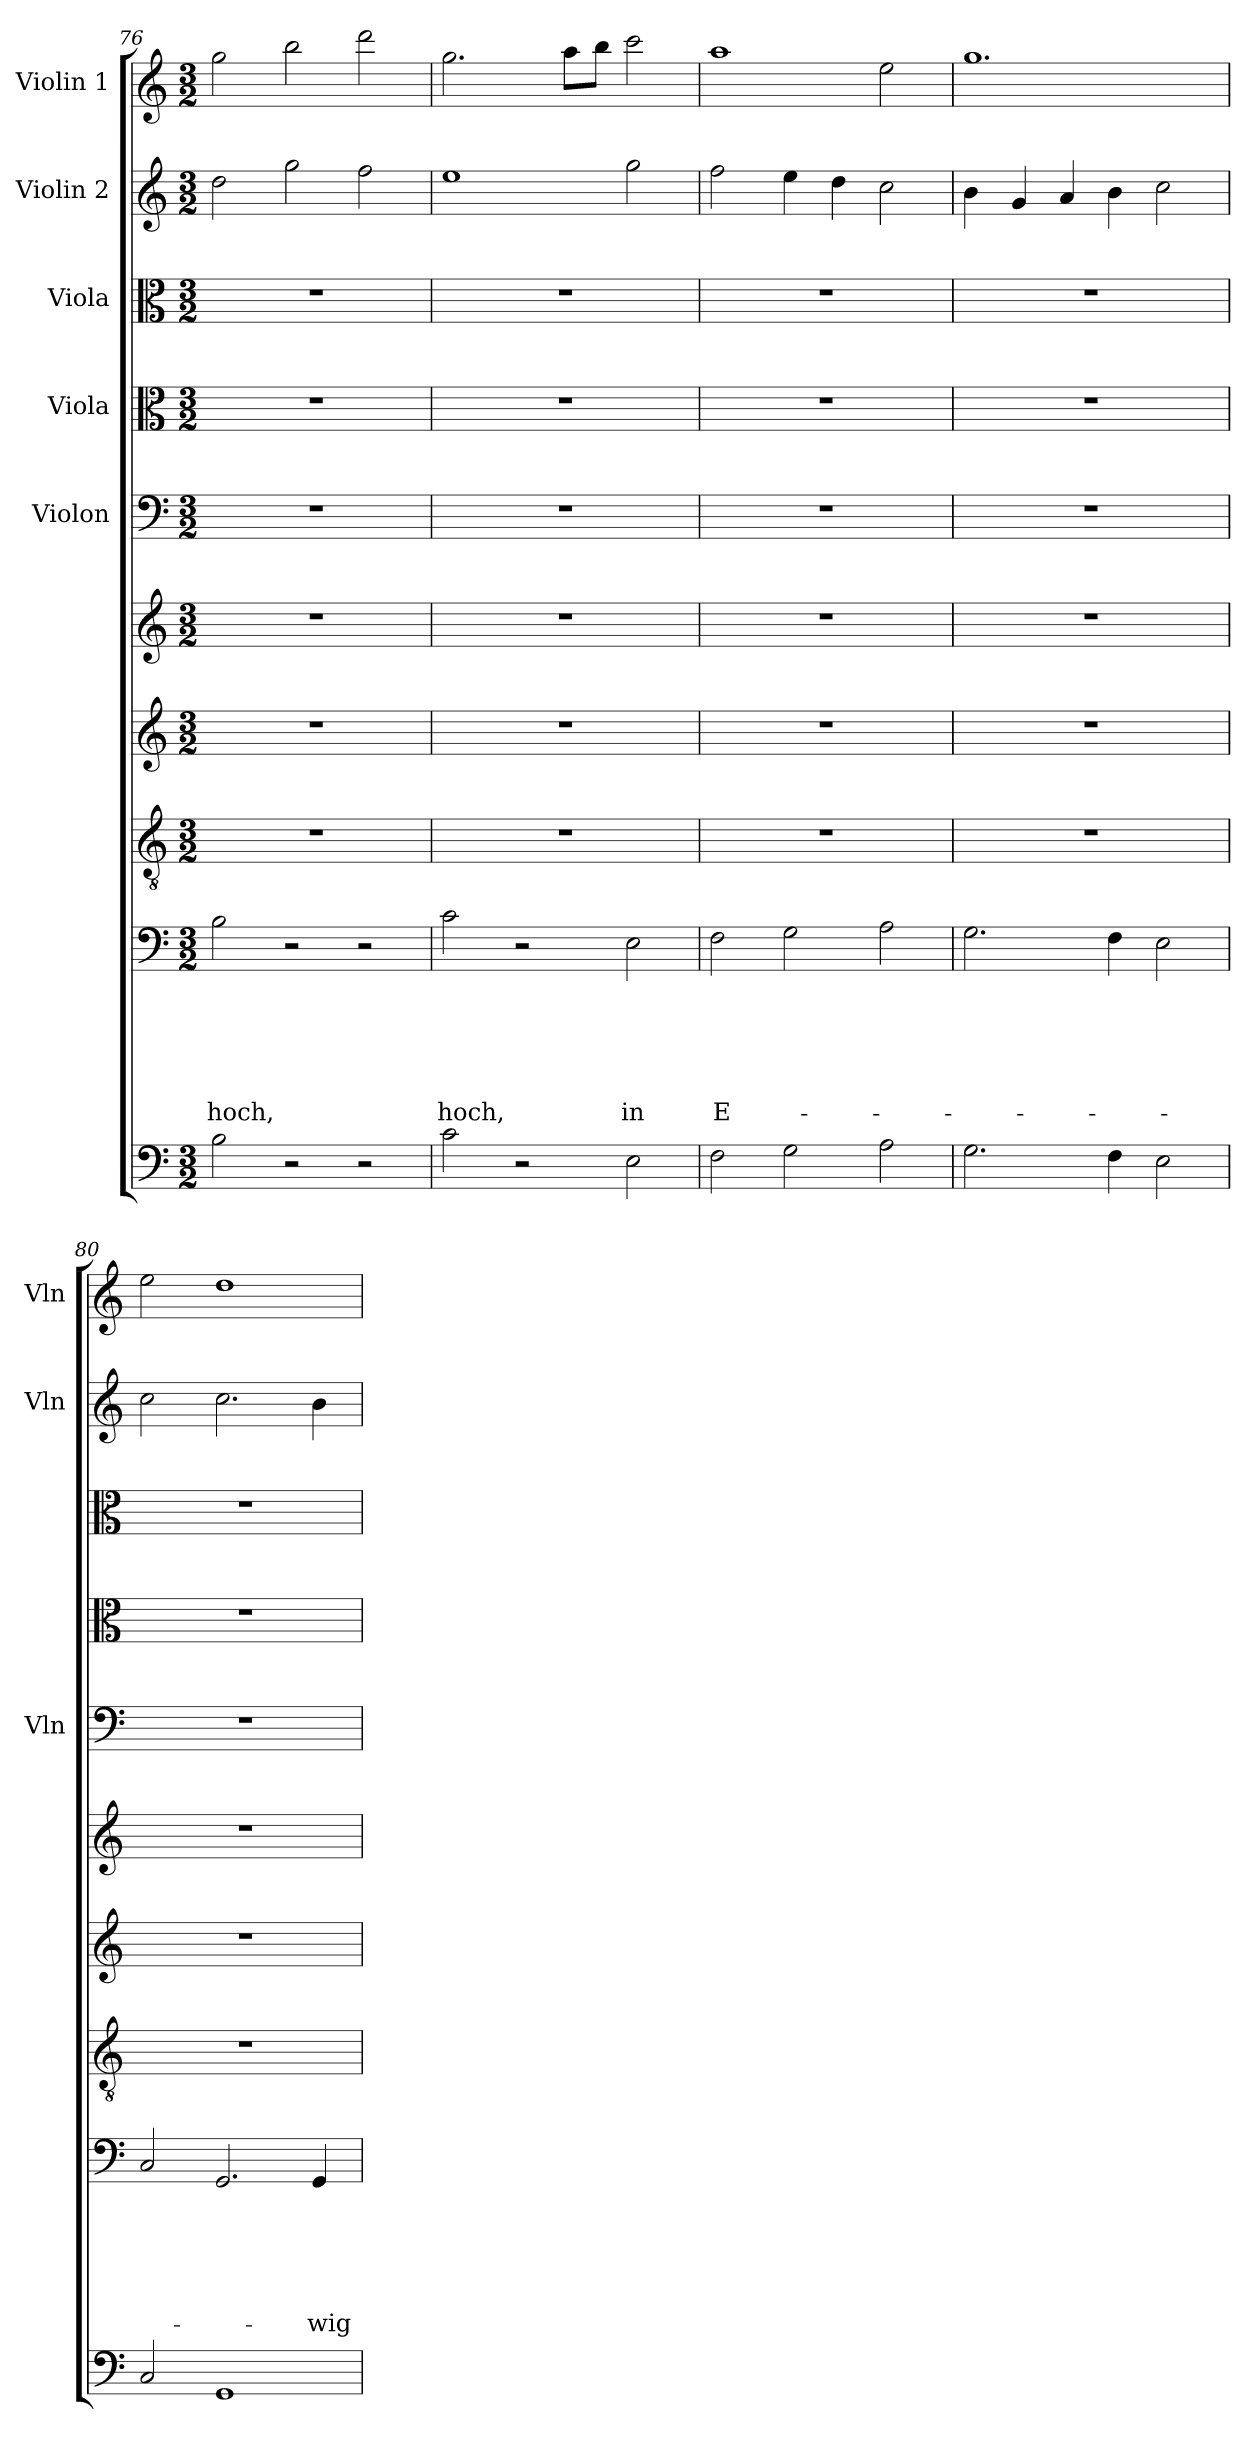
**kern	**kern	**text	**text	**text	**text	**text	**text	**kern	**kern	**kern	**kern	**kern	**kern	**kern	**kern
*part10	*part9	*part9	*part9	*part9	*part9	*part9	*part9	*part8	*part7	*part6	*part5	*part4	*part3	*part2	*part1
*staff10	*staff9	*staff9	*staff9	*staff9	*staff9	*staff9	*staff9	*staff8	*staff7	*staff6	*staff5	*staff4	*staff3	*staff2	*staff1
*	*	*	*	*	*	*	*	*	*	*	*I"Violon	*I"Viola	*I"Viola	*I"Violin 2	*I"Violin 1
*	*	*	*	*	*	*	*	*	*	*	*I'Vln	*	*	*I'Vln	*I'Vln
*clefF4	*clefF4	*	*	*	*	*	*	*clefGv2	*clefG2	*clefG2	*clefF4	*clefC3	*clefC3	*clefG2	*clefG2
*k[]	*k[]	*	*	*	*	*	*	*k[]	*k[]	*k[]	*k[]	*k[]	*k[]	*k[]	*k[]
*C:	*C:	*	*	*	*	*	*	*C:	*C:	*C:	*C:	*C:	*C:	*C:	*C:
*M3/2	*M3/2	*	*	*	*	*	*	*M3/2	*M3/2	*M3/2	*M3/2	*M3/2	*M3/2	*M3/2	*M3/2
=76	=76	=76	=76	=76	=76	=76	=76	=76	=76	=76	=76	=76	=76	=76	=76
!	!	!	!	!	!	!	!LO:LY:b	!LO:N:vis=1	!LO:N:vis=1	!LO:N:vis=1	!LO:N:vis=1	!LO:N:vis=1	!LO:N:vis=1	!	!
2B\	2B\	.	.	.	.	.	hoch,	1.r	1.r	1.r	1.r	1.r	1.r	2dd\	2gg\
2r	2r	.	.	.	.	.	.	.	.	.	.	.	.	2gg\	2bb\
2r	2r	.	.	.	.	.	.	.	.	.	.	.	.	2ff\	2ddd\
=77	=77	=77	=77	=77	=77	=77	=77	=77	=77	=77	=77	=77	=77	=77	=77
!	!	!	!	!	!	!	!LO:LY:b	!LO:N:vis=1	!LO:N:vis=1	!LO:N:vis=1	!LO:N:vis=1	!LO:N:vis=1	!LO:N:vis=1	!	!
2c\	2c\	.	.	.	.	.	hoch,	1.r	1.r	1.r	1.r	1.r	1.r	1ee	2.gg\
2r	2r	.	.	.	.	.	.	.	.	.	.	.	.	.	.
.	.	.	.	.	.	.	.	.	.	.	.	.	.	.	8aa\L
.	.	.	.	.	.	.	.	.	.	.	.	.	.	.	8bb\J
!	!	!	!	!	!	!	!LO:LY:b	!	!	!	!	!	!	!	!
2E\	2E\	.	.	.	.	.	in	.	.	.	.	.	.	2gg\	2ccc\
=78	=78	=78	=78	=78	=78	=78	=78	=78	=78	=78	=78	=78	=78	=78	=78
!	!	!	!	!	!	!	!LO:LY:b	!LO:N:vis=1	!LO:N:vis=1	!LO:N:vis=1	!LO:N:vis=1	!LO:N:vis=1	!LO:N:vis=1	!	!
2F\	2F\	.	.	.	.	.	E-	1.r	1.r	1.r	1.r	1.r	1.r	2ff\	1aa
2G\	2G\	.	.	.	.	.	.	.	.	.	.	.	.	4ee\	.
.	.	.	.	.	.	.	.	.	.	.	.	.	.	4dd\	.
2A\	2A\	.	.	.	.	.	.	.	.	.	.	.	.	2cc\	2ee\
=79	=79	=79	=79	=79	=79	=79	=79	=79	=79	=79	=79	=79	=79	=79	=79
!	!	!	!	!	!	!	!	!LO:N:vis=1	!LO:N:vis=1	!LO:N:vis=1	!LO:N:vis=1	!LO:N:vis=1	!LO:N:vis=1	!	!
2.G\	2.G\	.	.	.	.	.	.	1.r	1.r	1.r	1.r	1.r	1.r	4b\	1.gg
.	.	.	.	.	.	.	.	.	.	.	.	.	.	4g/	.
.	.	.	.	.	.	.	.	.	.	.	.	.	.	4a/	.
4F\	4F\	.	.	.	.	.	.	.	.	.	.	.	.	4b\	.
2E\	2E\	.	.	.	.	.	.	.	.	.	.	.	.	2cc\	.
=80	=80	=80	=80	=80	=80	=80	=80	=80	=80	=80	=80	=80	=80	=80	=80
!	!	!	!	!	!	!	!	!LO:N:vis=1	!LO:N:vis=1	!LO:N:vis=1	!LO:N:vis=1	!LO:N:vis=1	!LO:N:vis=1	!	!
2C/	2C/	.	.	.	.	.	.	1.r	1.r	1.r	1.r	1.r	1.r	2cc\	2ee\
1GG	2.GG/	.	.	.	.	.	.	.	.	.	.	.	.	2.cc\	1dd
!	!	!	!	!	!	!	!LO:LY:b	!	!	!	!	!	!	!	!
.	4GG/	.	.	.	.	.	-wig-	.	.	.	.	.	.	4b\	.
=	=	=	=	=	=	=	=	=	=	=	=	=	=	=	=
*-	*-	*-	*-	*-	*-	*-	*-	*-	*-	*-	*-	*-	*-	*-	*-
